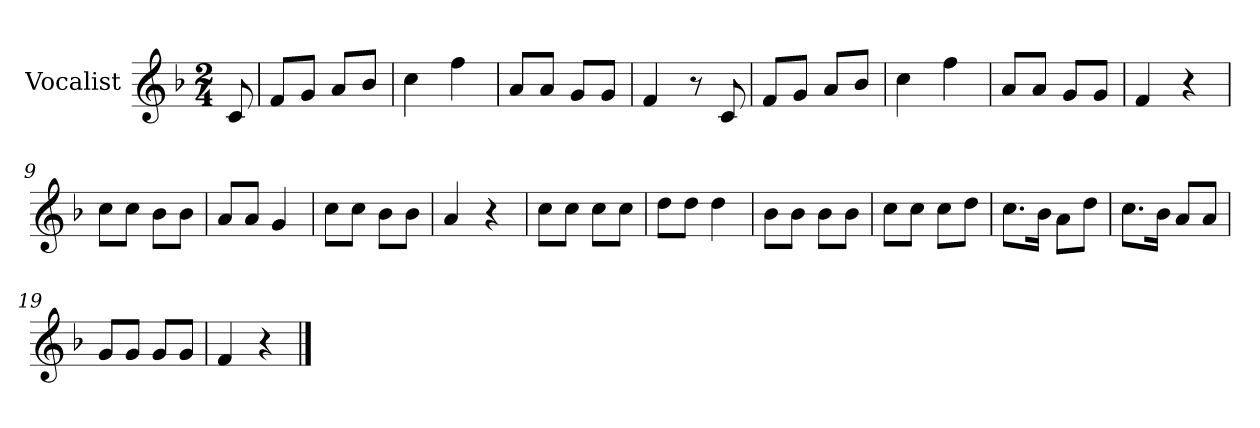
**kern
*part1
*staff1
*I"Vocalist
*k[b-]
*F:
*M2/4
=
8c
=1
8fL
8gJ
8aL
8b-J
=2
4cc
4ff
=3
8aL
8aJ
8gL
8gJ
=4
4f
8r
8c
=5
8fL
8gJ
8aL
8b-J
=6
4cc
4ff
=7
8aL
8aJ
8gL
8gJ
=8
4f
4r
=9
8ccL
8ccJ
8b-L
8b-J
=10
8aL
8aJ
4g
=11
8ccL
8ccJ
8b-L
8b-J
=12
4a
4r
=13
8ccL
8ccJ
8ccL
8ccJ
=14
8ddL
8ddJ
4dd
=15
8b-L
8b-J
8b-L
8b-J
=16
8ccL
8ccJ
8ccL
8ddJ
=17
8.ccL
16b-Jk
8aL
8ddJ
=18
8.ccL
16b-Jk
8aL
8aJ
=19
8gL
8gJ
8gL
8gJ
=20
4f
4r
==
*-
